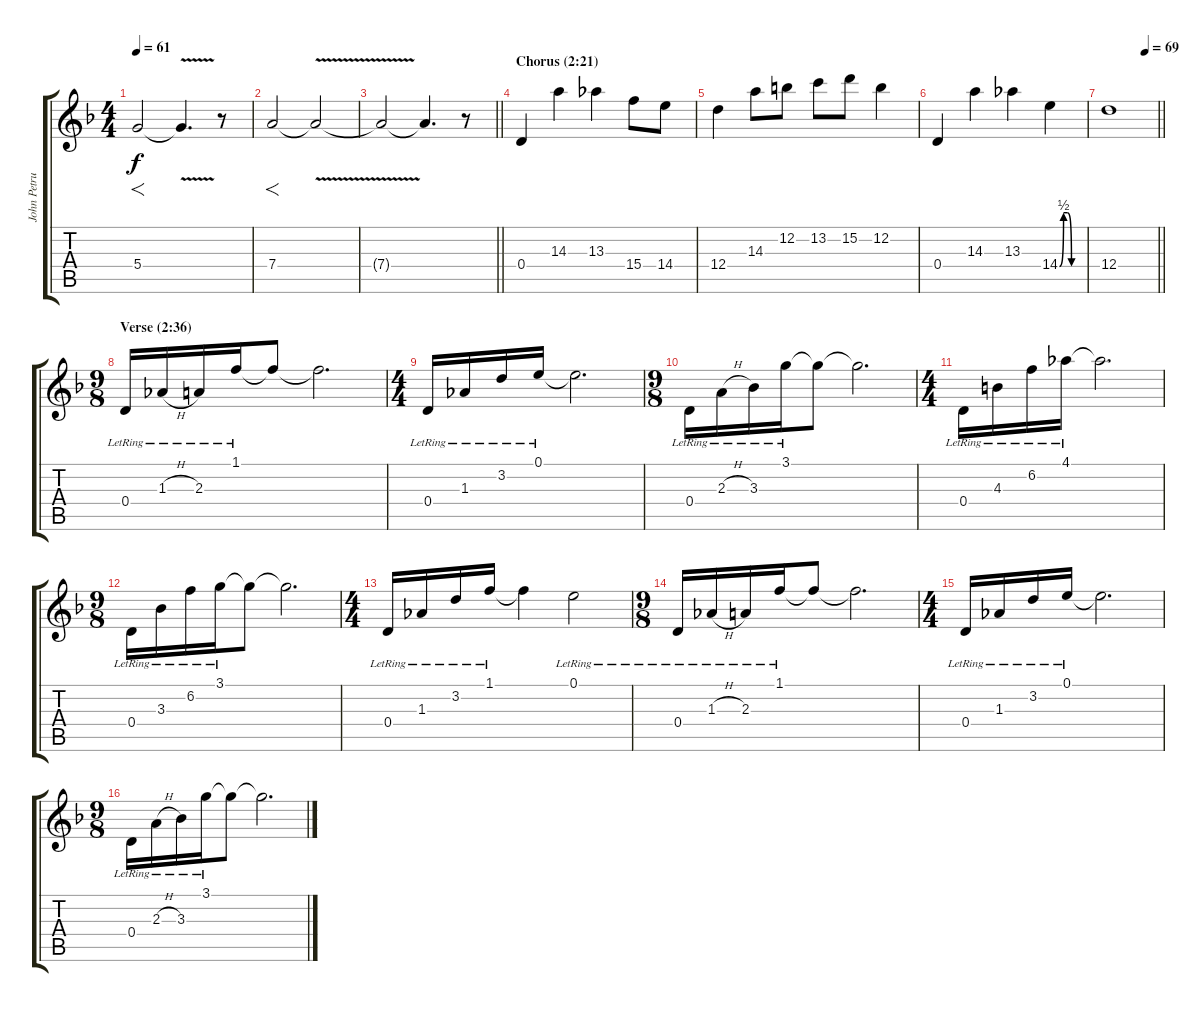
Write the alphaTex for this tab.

\track ("John Petrucci Lead" "John Petru") {instrument overdrivenguitar}
\staff {score tabs}
\tuning (E4 B3 G3 D3 A2 E2) {hide}
\ts (4 4)
\tempo 61
\clef g2
\ks dminor
5.4.2{f dy f} 5.4{v t}.4{d} r.8 |
7.4.2{f} 7.4{v t}.2 |
\barLineRight lightlight
7.4{t}.2 7.4{t}.4{d} r.8 |
\section ("" "Chorus (2:21)")
0.4.4{volume 16 instrument electricguitarclean} 14.3.4 13.3.4 15.4.8 14.4.8 |
12.4.4 14.3.8 12.2.8 13.2.8 15.2.8 12.2.4 |
0.4.4 14.3.4 13.3.4 14.4{be (custom 0 0 10 2 20 2 30 0 60 0)}.4 |
\tempo (69 0.75)
\barLineRight lightlight
12.4.1 |
\ts (9 8)
\section ("" "Verse (2:36)")
0.4{lr}.16 1.3{h lr}.16 2.3{lr}.16 1.1{lr}.16 1.1{t}.8 1.1{t}.2{d} |
\ts (4 4)
0.4{lr}.16 1.3{lr}.16 3.2{lr}.16 0.1{lr}.16 0.1{t}.2{d} |
\ts (9 8)
0.4{lr}.16 2.3{h lr}.16 3.3{lr}.16 3.1{lr}.16 3.1{t}.8 3.1{t}.2{d} |
\ts (4 4)
0.4{lr}.16 4.3{lr}.16 6.2{lr}.16 4.1{lr}.16 4.1{t}.2{d} |
\ts (9 8)
0.4{lr}.16 3.3{lr}.16 6.2{lr}.16 3.1{lr}.16 3.1{t}.8 3.1{t}.2{d} |
\ts (4 4)
0.4{lr}.16 1.3{lr}.16 3.2{lr}.16 1.1{lr}.16 1.1{t}.4 0.1{lr}.2 |
\ts (9 8)
0.4{lr}.16 1.3{h lr}.16 2.3{lr}.16 1.1{lr}.16 1.1{t}.8 1.1{t}.2{d} |
\ts (4 4)
0.4{lr}.16 1.3{lr}.16 3.2{lr}.16 0.1{lr}.16 0.1{t}.2{d} |
\ts (9 8)
0.4{lr}.16 2.3{h lr}.16 3.3{lr}.16 3.1{lr}.16 3.1{t}.8 3.1{t}.2{d}
